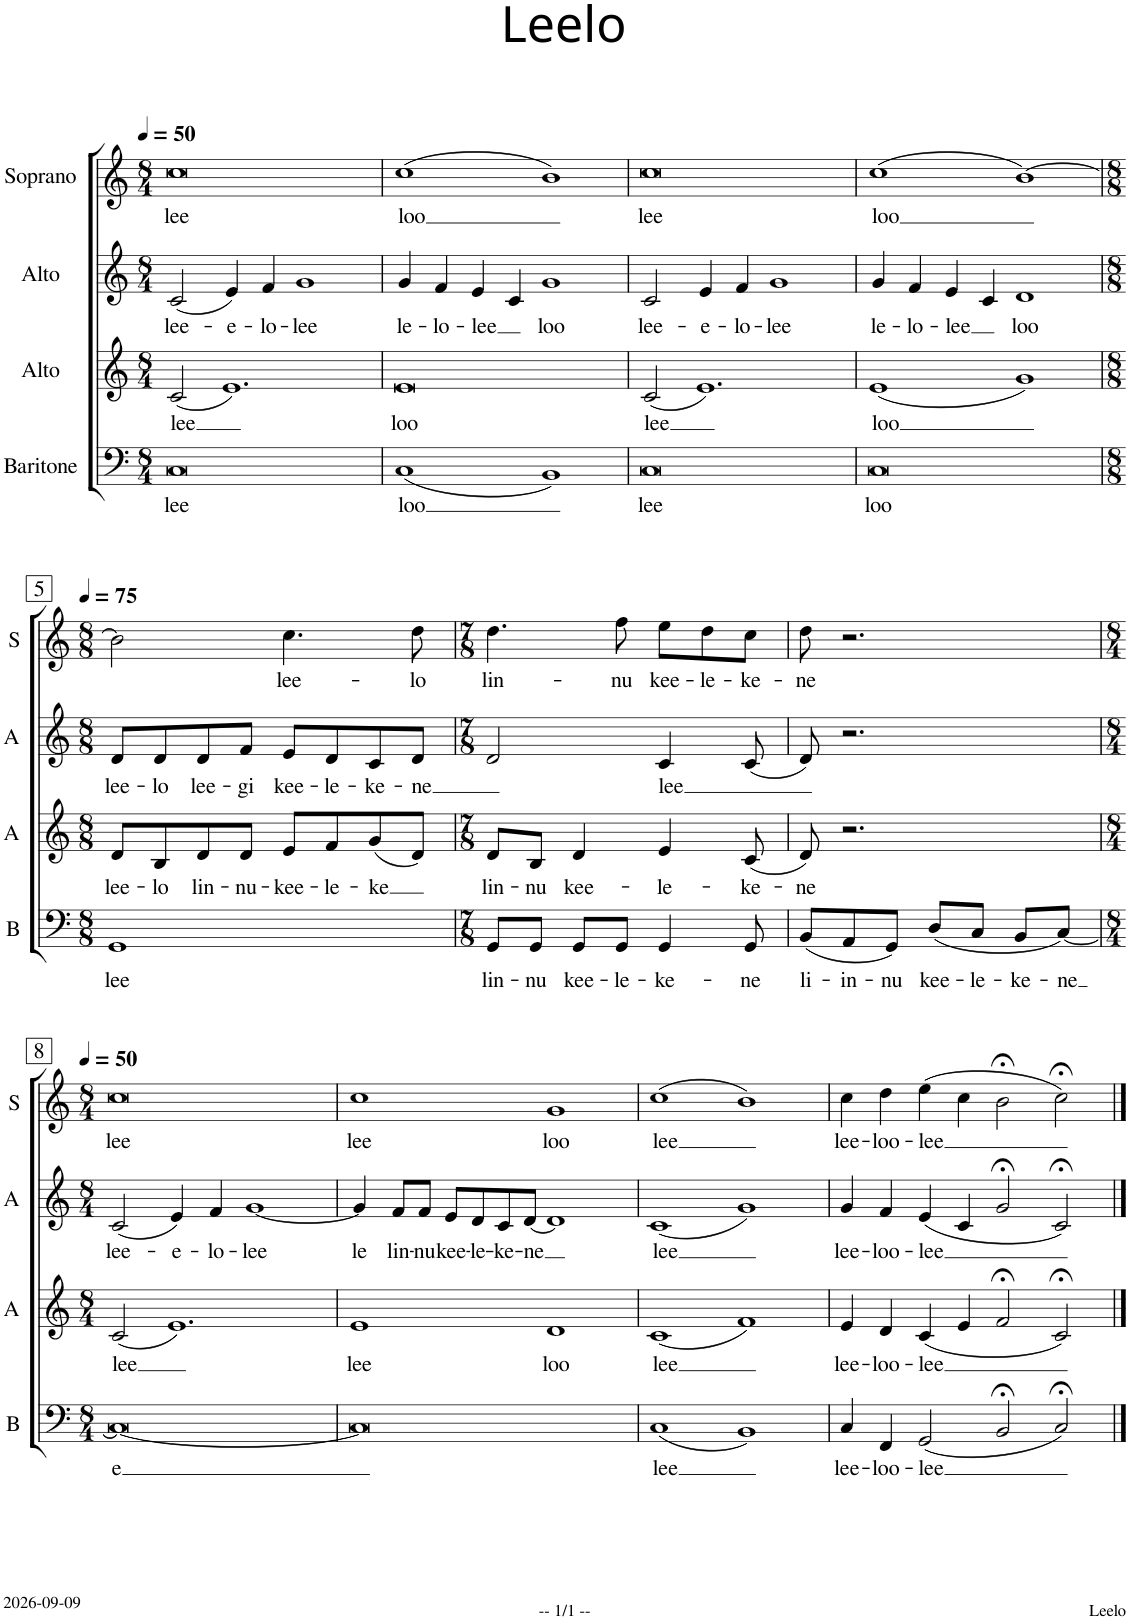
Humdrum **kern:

**kern	**text	**kern	**text	**kern	**text	**kern	**text
*part4	*part4	*part3	*part3	*part2	*part2	*part1	*part1
*staff4	*staff4	*staff3	*staff3	*staff2	*staff2	*staff1	*staff1
*I"Baritone	*	*I"Alto	*	*I"Alto	*	*I"Soprano	*
*I'B	*	*I'A	*	*I'A	*	*I'S	*
*clefF4	*	*clefG2	*	*clefG2	*	*clefG2	*
*k[]	*	*k[]	*	*k[]	*	*k[]	*
*M8/4	*	*M8/4	*	*M8/4	*	*M8/4	*
*MM50	*	*MM50	*	*MM50	*	*MM50	*
=1	=1	=1	=1	=1	=1	=1	=1
!	!LO:LY:b	!	!LO:LY:b	!	!LO:LY:b	!	!LO:LY:b
0C	lee	(2c/	-lee	(2c/	lee-	0cc	-lee
!	!	!	!	!	!LO:LY:b	!	!
.	.	1.e)	.	4e/)	-e-	.	.
!	!	!	!	!	!LO:LY:b	!	!
.	.	.	.	4f/	-lo-	.	.
!	!	!	!	!	!LO:LY:b	!	!
.	.	.	.	1g	-lee	.	.
=2	=2	=2	=2	=2	=2	=2	=2
!	!LO:LY:b	!	!LO:LY:b	!	!LO:LY:b	!	!LO:LY:b
(1C	-loo	0e	loo	4g/	le-	(1cc	loo
!	!	!	!	!	!LO:LY:b	!	!
.	.	.	.	4f/	-lo-	.	.
!	!	!	!	!	!LO:LY:b	!	!
.	.	.	.	4e/	-lee	.	.
.	.	.	.	4c/	.	.	.
!	!	!	!	!	!LO:LY:b	!	!
1BB)	.	.	.	1g	loo	1b)	.
=3	=3	=3	=3	=3	=3	=3	=3
!	!LO:LY:b	!	!LO:LY:b	!	!LO:LY:b	!	!LO:LY:b
0C	lee	(2c/	-lee	2c/	lee-	0cc	lee
!	!	!	!	!	!LO:LY:b	!	!
.	.	1.e)	.	4e/	-e-	.	.
!	!	!	!	!	!LO:LY:b	!	!
.	.	.	.	4f/	-lo-	.	.
!	!	!	!	!	!LO:LY:b	!	!
.	.	.	.	1g	-lee	.	.
=4	=4	=4	=4	=4	=4	=4	=4
!	!LO:LY:b	!	!LO:LY:b	!	!LO:LY:b	!	!LO:LY:b
0C	loo	(1e	loo	4g/	le-	(1cc	loo
!	!	!	!	!	!LO:LY:b	!	!
.	.	.	.	4f/	-lo-	.	.
!	!	!	!	!	!LO:LY:b	!	!
.	.	.	.	4e/	-lee	.	.
.	.	.	.	4c/	.	.	.
!	!	!	!	!	!LO:LY:b	!	!
.	.	1g)	.	1d	loo	[1b)	.
!!LO:LB:g=z
=5	=5	=5	=5	=5	=5	=5	=5
*M8/8	*	*M8/8	*	*M8/8	*	*M8/8	*
*	*	*	*	*	*	*MM75	*
!	!LO:LY:b	!	!LO:LY:b	!	!LO:LY:b	!	!
1GG	lee	8d/L	lee-	8d/L	lee-	2b\]	.
!	!	!	!LO:LY:b	!	!LO:LY:b	!	!
.	.	8B/	-lo	8d/	-lo	.	.
!	!	!	!LO:LY:b	!	!LO:LY:b	!	!
.	.	8d/	lin-	8d/	lee-	.	.
!	!	!	!LO:LY:b	!	!LO:LY:b	!	!
.	.	8d/J	-nu-	8f/J	-gi	.	.
!	!	!	!LO:LY:b	!	!LO:LY:b	!	!LO:LY:b
.	.	8e/L	-kee-	8e/L	kee-	4.cc\	lee-
!	!	!	!LO:LY:b	!	!LO:LY:b	!	!
.	.	8f/	-le-	8d/	-le-	.	.
!	!	!	!LO:LY:b	!	!LO:LY:b	!	!
.	.	(8g/	-ke	8c/	-ke-	.	.
!	!	!	!	!	!LO:LY:b	!	!LO:LY:b
.	.	8d/J)	.	8d/J	-ne	8dd\	-lo
=6	=6	=6	=6	=6	=6	=6	=6
*M7/8	*	*M7/8	*	*M7/8	*	*M7/8	*
!	!LO:LY:b	!	!LO:LY:b	!	!	!	!LO:LY:b
8GG/L	lin-	8d/L	lin-	2d/	.	4.dd\	lin-
!	!LO:LY:b	!	!LO:LY:b	!	!	!	!
8GG/J	-nu	8B/J	-nu	.	.	.	.
!	!LO:LY:b	!	!LO:LY:b	!	!	!	!
8GG/L	kee-	4d/	kee-	.	.	.	.
!	!LO:LY:b	!	!	!	!	!	!LO:LY:b
8GG/J	-le-	.	.	.	.	8ff\	-nu
!	!LO:LY:b	!	!LO:LY:b	!	!LO:LY:b	!	!LO:LY:b
4GG/	-ke-	4e/	-le-	4c/	-lee	8ee\L	kee-
!	!	!	!	!	!	!	!LO:LY:b
.	.	.	.	.	.	8dd\	-le-
!	!LO:LY:b	!	!LO:LY:b	!	!	!	!LO:LY:b
8GG/	-ne	(8c/	-ke-	(8c/	.	8cc\J	-ke-
=7	=7	=7	=7	=7	=7	=7	=7
!	!LO:LY:b	!	!LO:LY:b	!	!	!	!LO:LY:b
(8BB/L	li-	8d/)	-ne	8d/)	.	8dd\	-ne
!	!LO:LY:b	!	!	!	!	!	!
8AA/	-in-	2.r	.	2.r	.	2.r	.
!	!LO:LY:b	!	!	!	!	!	!
8GG/J)	-nu	.	.	.	.	.	.
!	!LO:LY:b	!	!	!	!	!	!
(8D/L	kee-	.	.	.	.	.	.
!	!LO:LY:b	!	!	!	!	!	!
8C/J	-le-	.	.	.	.	.	.
!	!LO:LY:b	!	!	!	!	!	!
8BB/L	-ke-	.	.	.	.	.	.
!	!LO:LY:b	!	!	!	!	!	!
[8C/J)	ne	.	.	.	.	.	.
!!LO:LB:g=z
=8	=8	=8	=8	=8	=8	=8	=8
*M8/4	*	*M8/4	*	*M8/4	*	*M8/4	*
*	*	*	*	*	*	*MM50	*
!	!LO:LY:b	!	!LO:LY:b	!	!LO:LY:b	!	!LO:LY:b
0C_	e	(2c/	lee	(2c/	lee-	0cc	-lee
!	!	!	!	!	!LO:LY:b	!	!
.	.	1.e)	.	4e/)	-e-	.	.
!	!	!	!	!	!LO:LY:b	!	!
.	.	.	.	4f/	-lo-	.	.
!	!	!	!	!	!LO:LY:b	!	!
.	.	.	.	[1g	-lee	.	.
=9	=9	=9	=9	=9	=9	=9	=9
!	!	!	!LO:LY:b	!	!LO:LY:b	!	!LO:LY:b
0C]	.	1e	lee	4g/]	le	1cc	lee
!	!	!	!	!	!LO:LY:b	!	!
.	.	.	.	8f/L	lin-	.	.
!	!	!	!	!	!LO:LY:b	!	!
.	.	.	.	8f/J	-nu	.	.
!	!	!	!	!	!LO:LY:b	!	!
.	.	.	.	8e/L	kee-	.	.
!	!	!	!	!	!LO:LY:b	!	!
.	.	.	.	8d/	-le-	.	.
!	!	!	!	!	!LO:LY:b	!	!
.	.	.	.	8c/	-ke-	.	.
!	!	!	!	!	!LO:LY:b	!	!
.	.	.	.	[8d/J	-ne	.	.
!	!	!	!LO:LY:b	!	!	!	!LO:LY:b
.	.	1d	loo	1d]	.	1g	loo
=10	=10	=10	=10	=10	=10	=10	=10
!	!LO:LY:b	!	!LO:LY:b	!	!LO:LY:b	!	!LO:LY:b
(1C	lee	(1c	lee	(1c	-lee	(1cc	-lee
1BB)	.	1f)	.	1g)	.	1b)	.
=11	=11	=11	=11	=11	=11	=11	=11
!	!LO:LY:b	!	!LO:LY:b	!	!LO:LY:b	!	!LO:LY:b
4C/	lee-	4e/	lee-	4g/	lee-	4cc\	lee-
!	!LO:LY:b	!	!LO:LY:b	!	!LO:LY:b	!	!LO:LY:b
4FF/	-loo-	4d/	-loo-	4f/	-loo-	4dd\	-loo-
!	!LO:LY:b	!	!LO:LY:b	!	!LO:LY:b	!	!LO:LY:b
(2GG/	-lee	(4c/	-lee	(4e/	-lee	(4ee\	-lee
.	.	4e/	.	4c/	.	4cc\	.
2BB;</	.	2f;</	.	2g;</	.	2b;<\	.
2C;</)	.	2c;</)	.	2c;</)	.	2cc;<\)	.
==	==	==	==	==	==	==	==
*-	*-	*-	*-	*-	*-	*-	*-
